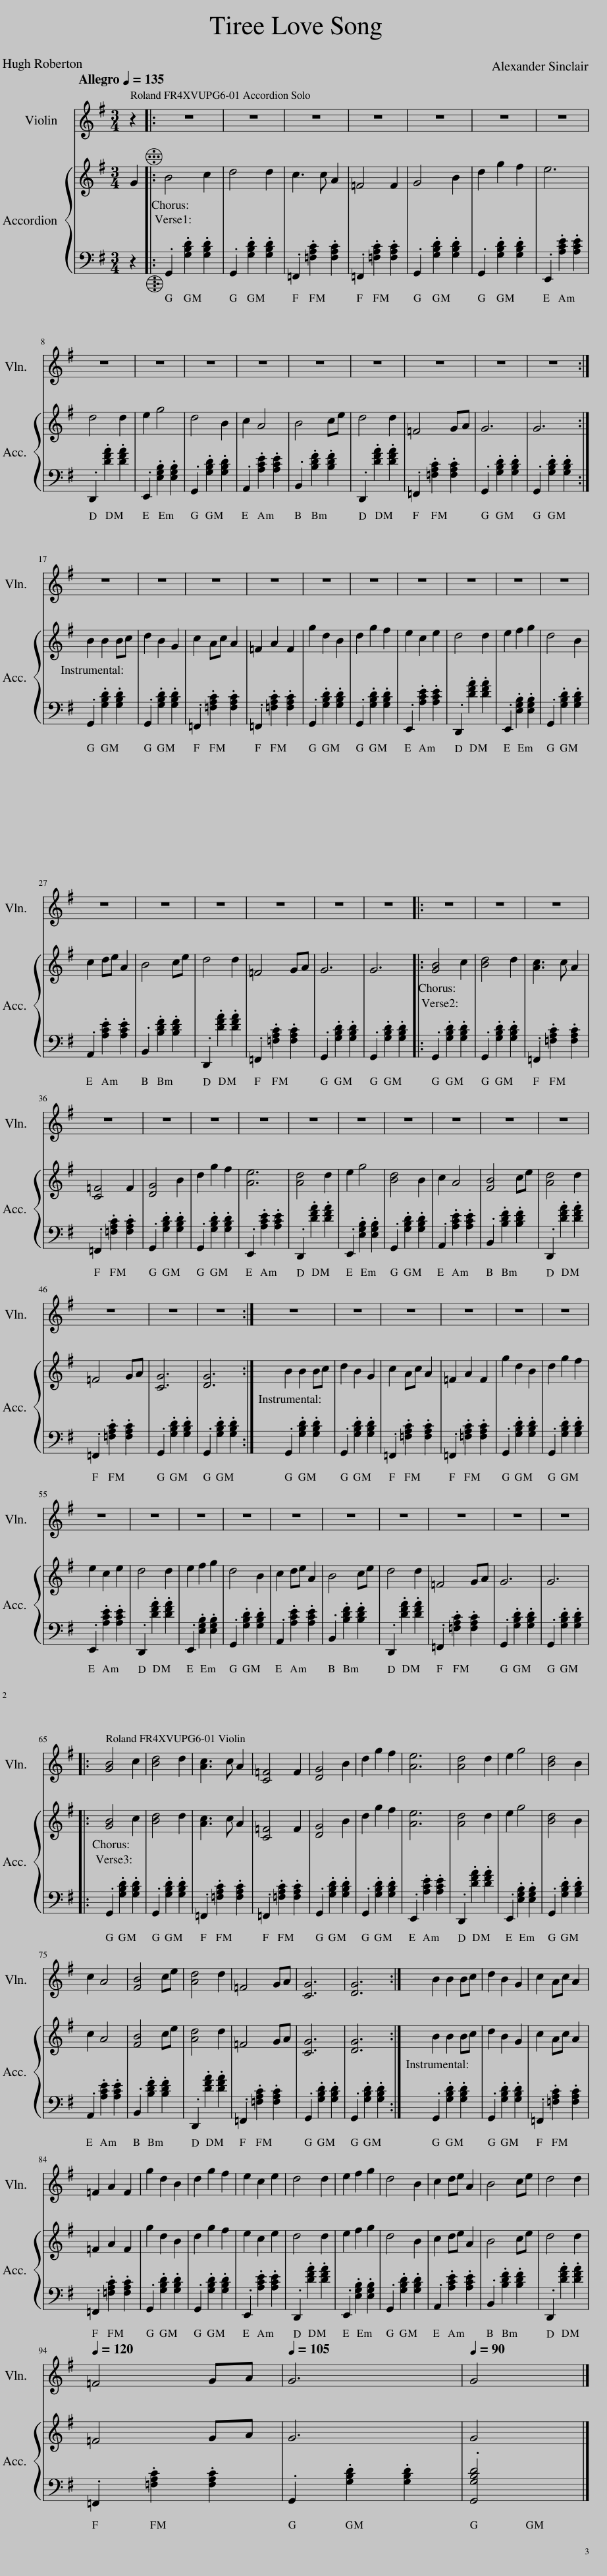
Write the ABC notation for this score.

X:1
%%score 1 { 2 | 3 }
L:1/8
Q:1/4=135
M:3/4
I:linebreak $
K:G
V:1 treble
V:2 treble
V:3 bass
V:1
 z2 |: z6 | z6 | z6 | z6 | %5
 z6 | z6 | z6 |$ z6 | z6 | %10
 z6 | z6 | z6 | z6 | z6 | %15
 z6 | z6 :|$ z6 | z6 | z6 | %20
 z6 | z6 | z6 | z6 | z6 | %25
 z6 | z6 |$ z6 | z6 | z6 | %30
 z6 | z6 | z6 |: z6 | z6 | %35
 z6 |$ z6 | z6 | z6 | z6 | %40
 z6 | z6 | z6 | z6 | z6 | %45
 z6 |$ z6 | z6 | z6 :| z6 | %50
 z6 | z6 | z6 | z6 | z6 |$ %55
 z6 | z6 | z6 | z6 | z6 | %60
 z6 | z6 | z6 | z6 | z6 |:$ %65
 [GB]4 c2 | [Bd]4 d2 | [Ac]3 c A2 | [C=F]4 F2 | [DG]4 B2 | %70
 d2 g2 f2 | [Ae]6 | [Ad]4 d2 | e2 g4 | [Bd]4 B2 |$ %75
 c2 A4 | [FB]4 ce | [Ad]4 d2 | =F4 GA | [CG]6 | %80
 [DG]6 :| B2 B2 Bc | d2 B2 G2 | c2 Ac A2 |$ =F2 A2 F2 | %85
 g2 d2 B2 | d2 g2 f2 | e2 c2 e2 | d4 d2 | e2 f2 g2 | %90
 d4 B2 | c2 de A2 | B4 ce | d4 d2 |$[Q:1/4=120] =F4 GA | %95
[Q:1/4=105] G6 |[Q:1/4=90] G4 |] %97
V:2
 G2 |: B4 c2 | d4 d2 | c3 c A2 | =F4 F2 | %5
 G4 B2 | d2 g2 f2 | e6 |$ d4 d2 | e2 g4 | %10
 d4 B2 | c2 A4 | B4 ce | d4 d2 | =F4 GA | %15
 G6 | G6 :|$ B2 B2 Bc | d2 B2 G2 | c2 Ac A2 | %20
 =F2 A2 F2 | g2 d2 B2 | d2 g2 f2 | e2 c2 e2 | d4 d2 | %25
 e2 f2 g2 | d4 B2 |$ c2 de A2 | B4 ce | d4 d2 | %30
 =F4 GA | G6 | G6 |: [GB]4 c2 | [Bd]4 d2 | %35
 [Ac]3 c A2 |$ [C=F]4 F2 | [DG]4 B2 | d2 g2 f2 | [Ae]6 | %40
 [Ad]4 d2 | e2 g4 | [Bd]4 B2 | c2 A4 | [FB]4 ce | %45
 [Ad]4 d2 |$ =F4 GA | [CG]6 | [DG]6 :| B2 B2 Bc | %50
 d2 B2 G2 | c2 Ac A2 | =F2 A2 F2 | g2 d2 B2 | d2 g2 f2 |$ %55
 e2 c2 e2 | d4 d2 | e2 f2 g2 | d4 B2 | c2 de A2 | %60
 B4 ce | d4 d2 | =F4 GA | G6 | G6 |:$ %65
 [GB]4 c2 | [Bd]4 d2 | [Ac]3 c A2 | [C=F]4 F2 | [DG]4 B2 | %70
 d2 g2 f2 | [Ae]6 | [Ad]4 d2 | e2 g4 | [Bd]4 B2 |$ %75
 c2 A4 | [FB]4 ce | [Ad]4 d2 | =F4 GA | [CG]6 | %80
 [DG]6 :| B2 B2 Bc | d2 B2 G2 | c2 Ac A2 |$ =F2 A2 F2 | %85
 g2 d2 B2 | d2 g2 f2 | e2 c2 e2 | d4 d2 | e2 f2 g2 | %90
 d4 B2 | c2 de A2 | B4 ce | d4 d2 |$ =F4 GA | %95
 G6 | G4 |] %97
V:3
 z2 |: .G,,2 .[G,B,D]2 .[G,B,D]2 | .G,,2 .[G,B,D]2 .[G,B,D]2 | .=F,,2 .[=F,A,C]2 .[F,A,C]2 | .=F,,2 .[=F,A,C]2 .[F,A,C]2 | %5
 .G,,2 .[G,B,D]2 .[G,B,D]2 | .G,,2 .[G,B,D]2 .[G,B,D]2 | .E,,2 .[A,CE]2 .[A,CE]2 |$ .D,,2 .[DFA]2 .[DFA]2 | .E,,2 .[E,G,B,]2 .[E,G,B,]2 | %10
 .G,,2 .[G,B,D]2 .[G,B,D]2 | .A,,2 .[A,CE]2 .[A,CE]2 | .B,,2 .[B,DF]2 .[B,DF]2 | .D,,2 .[DFA]2 .[DFA]2 | .=F,,2 .[=F,A,C]2 .[F,A,C]2 | %15
 .G,,2 .[G,B,D]2 .[G,B,D]2 | .G,,2 .[G,B,D]2 .[G,B,D]2 :|$ .G,,2 .[G,B,D]2 .[G,B,D]2 | .G,,2 .[G,B,D]2 .[G,B,D]2 | .=F,,2 .[=F,A,C]2 .[F,A,C]2 | %20
 .=F,,2 .[=F,A,C]2 .[F,A,C]2 | .G,,2 .[G,B,D]2 .[G,B,D]2 | .G,,2 .[G,B,D]2 .[G,B,D]2 | .E,,2 .[A,CE]2 .[A,CE]2 | .D,,2 .[DFA]2 .[DFA]2 | %25
 .E,,2 .[E,G,B,]2 .[E,G,B,]2 | .G,,2 .[G,B,D]2 .[G,B,D]2 |$ .A,,2 .[A,CE]2 .[A,CE]2 | .B,,2 .[B,DF]2 .[B,DF]2 | .D,,2 .[DFA]2 .[DFA]2 | %30
 .=F,,2 .[=F,A,C]2 .[F,A,C]2 | .G,,2 .[G,B,D]2 .[G,B,D]2 | .G,,2 .[G,B,D]2 .[G,B,D]2 |: .G,,2 .[G,B,D]2 .[G,B,D]2 | .G,,2 .[G,B,D]2 .[G,B,D]2 | %35
 .=F,,2 .[=F,A,C]2 .[F,A,C]2 |$ .=F,,2 .[=F,A,C]2 .[F,A,C]2 | .G,,2 .[G,B,D]2 .[G,B,D]2 | .G,,2 .[G,B,D]2 .[G,B,D]2 | .E,,2 .[A,CE]2 .[A,CE]2 | %40
 .D,,2 .[DFA]2 .[DFA]2 | .E,,2 .[E,G,B,]2 .[E,G,B,]2 | .G,,2 .[G,B,D]2 .[G,B,D]2 | .A,,2 .[A,CE]2 .[A,CE]2 | .B,,2 .[B,DF]2 .[B,DF]2 | %45
 .D,,2 .[DFA]2 .[DFA]2 |$ .=F,,2 .[=F,A,C]2 .[F,A,C]2 | .G,,2 .[G,B,D]2 .[G,B,D]2 | .G,,2 .[G,B,D]2 .[G,B,D]2 :| .G,,2 .[G,B,D]2 .[G,B,D]2 | %50
 .G,,2 .[G,B,D]2 .[G,B,D]2 | .=F,,2 .[=F,A,C]2 .[F,A,C]2 | .=F,,2 .[=F,A,C]2 .[F,A,C]2 | .G,,2 .[G,B,D]2 .[G,B,D]2 | .G,,2 .[G,B,D]2 .[G,B,D]2 |$ %55
 .E,,2 .[A,CE]2 .[A,CE]2 | .D,,2 .[DFA]2 .[DFA]2 | .E,,2 .[E,G,B,]2 .[E,G,B,]2 | .G,,2 .[G,B,D]2 .[G,B,D]2 | .A,,2 .[A,CE]2 .[A,CE]2 | %60
 .B,,2 .[B,DF]2 .[B,DF]2 | .D,,2 .[DFA]2 .[DFA]2 | .=F,,2 .[=F,A,C]2 .[F,A,C]2 | .G,,2 .[G,B,D]2 .[G,B,D]2 | .G,,2 .[G,B,D]2 .[G,B,D]2 |:$ %65
 .G,,2 .[G,B,D]2 .[G,B,D]2 | .G,,2 .[G,B,D]2 .[G,B,D]2 | .=F,,2 .[=F,A,C]2 .[F,A,C]2 | .=F,,2 .[=F,A,C]2 .[F,A,C]2 | .G,,2 .[G,B,D]2 .[G,B,D]2 | %70
 .G,,2 .[G,B,D]2 .[G,B,D]2 | .E,,2 .[A,CE]2 .[A,CE]2 | .D,,2 .[DFA]2 .[DFA]2 | .E,,2 .[E,G,B,]2 .[E,G,B,]2 | .G,,2 .[G,B,D]2 .[G,B,D]2 |$ %75
 .A,,2 .[A,CE]2 .[A,CE]2 | .B,,2 .[B,DF]2 .[B,DF]2 | .D,,2 .[DFA]2 .[DFA]2 | .=F,,2 .[=F,A,C]2 .[F,A,C]2 | .G,,2 .[G,B,D]2 .[G,B,D]2 | %80
 .G,,2 .[G,B,D]2 .[G,B,D]2 :| .G,,2 .[G,B,D]2 .[G,B,D]2 | .G,,2 .[G,B,D]2 .[G,B,D]2 | .=F,,2 .[=F,A,C]2 .[F,A,C]2 |$ .=F,,2 .[=F,A,C]2 .[F,A,C]2 | %85
 .G,,2 .[G,B,D]2 .[G,B,D]2 | .G,,2 .[G,B,D]2 .[G,B,D]2 | .E,,2 .[A,CE]2 .[A,CE]2 | .D,,2 .[DFA]2 .[DFA]2 | .E,,2 .[E,G,B,]2 .[E,G,B,]2 | %90
 .G,,2 .[G,B,D]2 .[G,B,D]2 | .A,,2 .[A,CE]2 .[A,CE]2 | .B,,2 .[B,DF]2 .[B,DF]2 | .D,,2 .[DFA]2 .[DFA]2 |$ .=F,,2 .[=F,A,C]2 .[F,A,C]2 | %95
 .G,,2 .[G,B,D]2 .[G,B,D]2 | .[G,,G,B,D]4 |] %97
